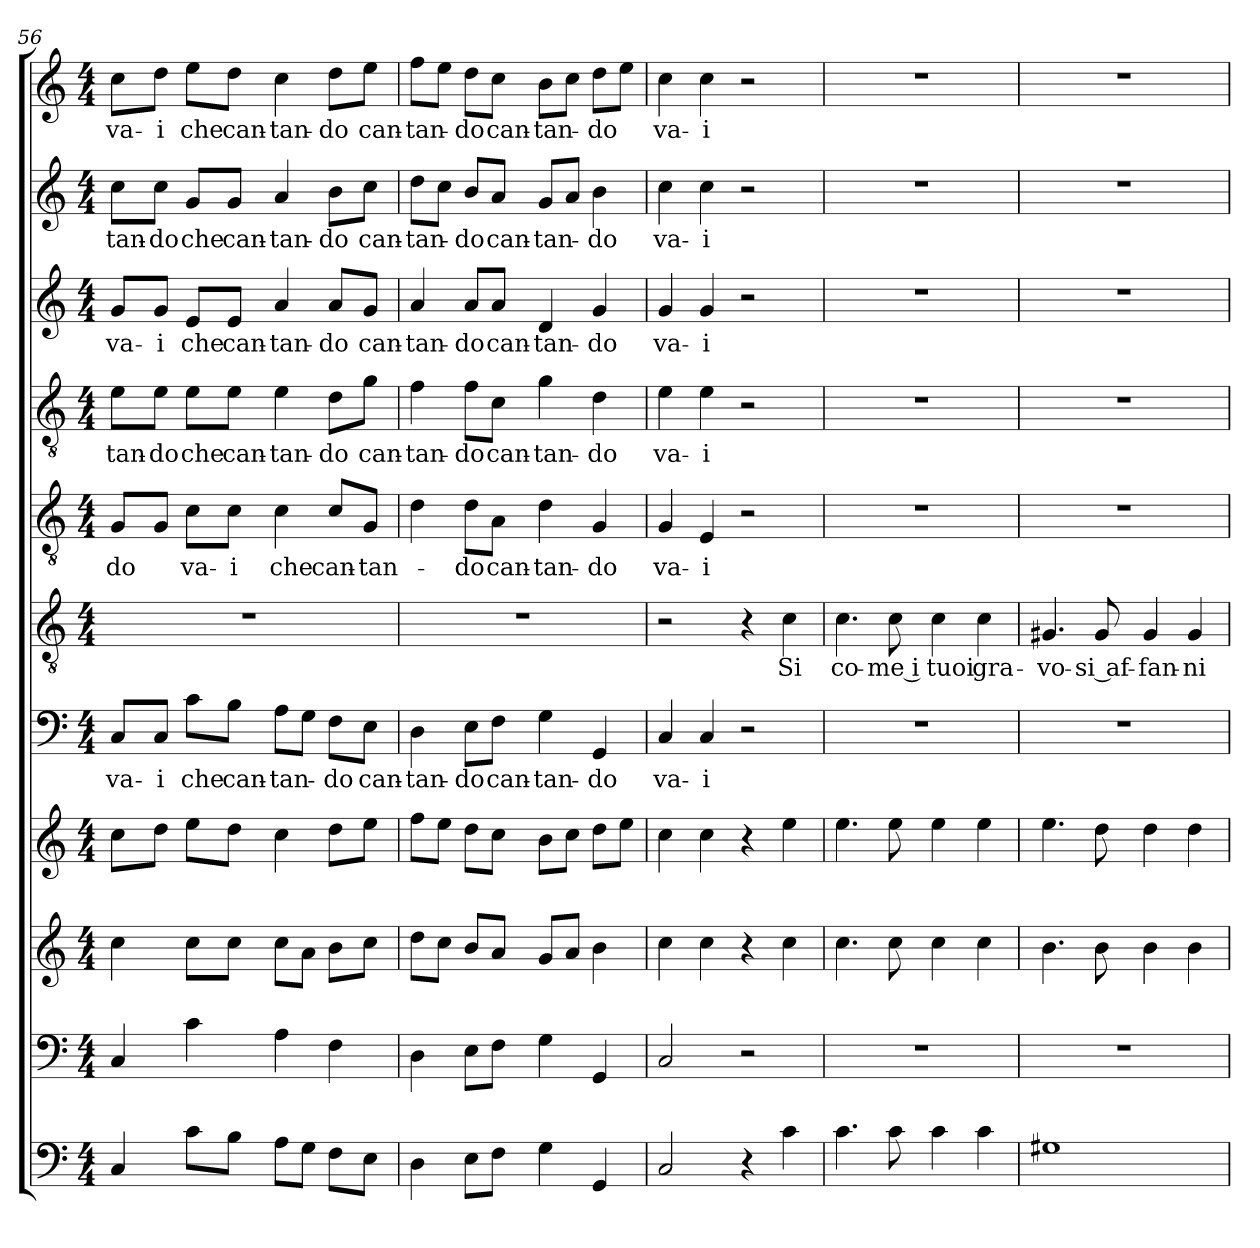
**kern	**kern	**kern	**kern	**kern	**text	**kern	**text	**kern	**text	**kern	**text	**kern	**text	**kern	**text	**kern	**text
*part11	*part10	*part9	*part8	*part7	*part7	*part6	*part6	*part5	*part5	*part4	*part4	*part3	*part3	*part2	*part2	*part1	*part1
*staff11	*staff10	*staff9	*staff8	*staff7	*staff7	*staff6	*staff6	*staff5	*staff5	*staff4	*staff4	*staff3	*staff3	*staff2	*staff2	*staff1	*staff1
*clefF4	*clefF4	*clefG2	*clefG2	*clefF4	*	*clefGv2	*	*clefGv2	*	*clefGv2	*	*clefG2	*	*clefG2	*	*clefG2	*
*k[]	*k[]	*k[]	*k[]	*k[]	*	*k[]	*	*k[]	*	*k[]	*	*k[]	*	*k[]	*	*k[]	*
*C:	*C:	*C:	*C:	*C:	*	*C:	*	*C:	*	*C:	*	*C:	*	*C:	*	*C:	*
*M4/4	*M4/4	*M4/4	*M4/4	*M4/4	*	*M4/4	*	*M4/4	*	*M4/4	*	*M4/4	*	*M4/4	*	*M4/4	*
=56	=56	=56	=56	=56	=56	=56	=56	=56	=56	=56	=56	=56	=56	=56	=56	=56	=56
!	!	!	!	!	!LO:LY:b	!	!	!	!LO:LY:b	!	!LO:LY:b	!	!LO:LY:b	!	!LO:LY:b	!	!LO:LY:b
4C/	4C/	4cc\	8cc\L	8C/L	va-	1r	.	8G/L	-do	8e\L	-tan-	8g/L	va-	8cc\L	-tan-	8cc\L	va-
!	!	!	!	!	!LO:LY:b	!	!	!	!	!	!LO:LY:b	!	!LO:LY:b	!	!LO:LY:b	!	!LO:LY:b
.	.	.	8dd\J	8C/J	-i	.	.	8G/J	.	8e\J	-do	8g/J	-i	8cc\J	-do	8dd\J	-i
!	!	!	!	!	!LO:LY:b	!	!	!	!LO:LY:b	!	!LO:LY:b	!	!LO:LY:b	!	!LO:LY:b	!	!LO:LY:b
8c\L	4c\	8cc\L	8ee\L	8c\L	che	.	.	8c\L	va-	8e\L	che	8e/L	che	8g/L	che	8ee\L	che
!	!	!	!	!	!LO:LY:b	!	!	!	!LO:LY:b	!	!LO:LY:b	!	!LO:LY:b	!	!LO:LY:b	!	!LO:LY:b
8B\J	.	8cc\J	8dd\J	8B\J	can-	.	.	8c\J	-i	8e\J	can-	8e/J	can-	8g/J	can-	8dd\J	can-
!	!	!	!	!	!LO:LY:b	!	!	!	!LO:LY:b	!	!LO:LY:b	!	!LO:LY:b	!	!LO:LY:b	!	!LO:LY:b
8A\L	4A\	8cc\L	4cc\	8A\L	-tan-	.	.	4c\	che	4e\	-tan-	4a/	-tan-	4a/	-tan-	4cc\	-tan-
8G\J	.	8a\J	.	8G\J	.	.	.	.	.	.	.	.	.	.	.	.	.
!	!	!	!	!	!LO:LY:b	!	!	!	!LO:LY:b	!	!LO:LY:b	!	!LO:LY:b	!	!LO:LY:b	!	!LO:LY:b
8F\L	4F\	8b\L	8dd\L	8F\L	-do	.	.	8c/L	can-	8d\L	-do	8a/L	-do	8b\L	-do	8dd\L	-do
!	!	!	!	!	!LO:LY:b	!	!	!	!LO:LY:b	!	!LO:LY:b	!	!LO:LY:b	!	!LO:LY:b	!	!LO:LY:b
8E\J	.	8cc\J	8ee\J	8E\J	can-	.	.	8G/J	-tan-	8g\J	can-	8g/J	can-	8cc\J	can-	8ee\J	can-
=57	=57	=57	=57	=57	=57	=57	=57	=57	=57	=57	=57	=57	=57	=57	=57	=57	=57
!	!	!	!	!	!LO:LY:b	!	!	!	!	!	!LO:LY:b	!	!LO:LY:b	!	!LO:LY:b	!	!LO:LY:b
4D\	4D\	8dd\L	8ff\L	4D\	-tan-	1r	.	4d\	.	4f\	-tan-	4a/	-tan-	8dd\L	-tan-	8ff\L	-tan-
.	.	8cc\J	8ee\J	.	.	.	.	.	.	.	.	.	.	8cc\J	.	8ee\J	.
!	!	!	!	!	!LO:LY:b	!	!	!	!LO:LY:b	!	!LO:LY:b	!	!LO:LY:b	!	!LO:LY:b	!	!LO:LY:b
8E\L	8E\L	8b/L	8dd\L	8E\L	-do	.	.	8d\L	-do	8f\L	-do	8a/L	-do	8b/L	-do	8dd\L	-do
!	!	!	!	!	!LO:LY:b	!	!	!	!LO:LY:b	!	!LO:LY:b	!	!LO:LY:b	!	!LO:LY:b	!	!LO:LY:b
8F\J	8F\J	8a/J	8cc\J	8F\J	can-	.	.	8A\J	can-	8c\J	can-	8a/J	can-	8a/J	can-	8cc\J	can-
!	!	!	!	!	!LO:LY:b	!	!	!	!LO:LY:b	!	!LO:LY:b	!	!LO:LY:b	!	!LO:LY:b	!	!LO:LY:b
4G\	4G\	8g/L	8b\L	4G\	-tan-	.	.	4d\	-tan-	4g\	-tan-	4d/	-tan-	8g/L	-tan-	8b\L	-tan-
.	.	8a/J	8cc\J	.	.	.	.	.	.	.	.	.	.	8a/J	.	8cc\J	.
!	!	!	!	!	!LO:LY:b	!	!	!	!LO:LY:b	!	!LO:LY:b	!	!LO:LY:b	!	!LO:LY:b	!	!LO:LY:b
4GG/	4GG/	4b\	8dd\L	4GG/	-do	.	.	4G/	-do	4d\	-do	4g/	-do	4b\	-do	8dd\L	-do
.	.	.	8ee\J	.	.	.	.	.	.	.	.	.	.	.	.	8ee\J	.
!!LO:PB:g=z
=58	=58	=58	=58	=58	=58	=58	=58	=58	=58	=58	=58	=58	=58	=58	=58	=58	=58
!	!	!	!	!	!LO:LY:b	!	!	!	!LO:LY:b	!	!LO:LY:b	!	!LO:LY:b	!	!LO:LY:b	!	!LO:LY:b
2C/	2C/	4cc\	4cc\	4C/	va-	2r	.	4G/	va-	4e\	va-	4g/	va-	4cc\	va-	4cc\	va-
!	!	!	!	!	!LO:LY:b	!	!	!	!LO:LY:b	!	!LO:LY:b	!	!LO:LY:b	!	!LO:LY:b	!	!LO:LY:b
.	.	4cc\	4cc\	4C/	-i	.	.	4E/	-i	4e\	-i	4g/	-i	4cc\	-i	4cc\	-i
4r	2r	4r	4r	2r	.	4r	.	2r	.	2r	.	2r	.	2r	.	2r	.
!	!	!	!	!	!	!	!LO:LY:b	!	!	!	!	!	!	!	!	!	!
4c\	.	4cc\	4ee\	.	.	4c\	Si	.	.	.	.	.	.	.	.	.	.
=59	=59	=59	=59	=59	=59	=59	=59	=59	=59	=59	=59	=59	=59	=59	=59	=59	=59
!	!	!	!	!	!	!	!LO:LY:b	!	!	!	!	!	!	!	!	!	!
4.c\	1r	4.cc\	4.ee\	1r	.	4.c\	co-	1r	.	1r	.	1r	.	1r	.	1r	.
!	!	!	!	!	!	!	!LO:LY:b	!	!	!	!	!	!	!	!	!	!
8c\	.	8cc\	8ee\	.	.	8c\	-me i	.	.	.	.	.	.	.	.	.	.
!	!	!	!	!	!	!	!LO:LY:b	!	!	!	!	!	!	!	!	!	!
4c\	.	4cc\	4ee\	.	.	4c\	tuoi	.	.	.	.	.	.	.	.	.	.
!	!	!	!	!	!	!	!LO:LY:b	!	!	!	!	!	!	!	!	!	!
4c\	.	4cc\	4ee\	.	.	4c\	gra-	.	.	.	.	.	.	.	.	.	.
=60	=60	=60	=60	=60	=60	=60	=60	=60	=60	=60	=60	=60	=60	=60	=60	=60	=60
!	!	!	!	!	!	!	!LO:LY:b	!	!	!	!	!	!	!	!	!	!
1G#X	1r	4.b\	4.ee\	1r	.	4.G#X/	-vo-	1r	.	1r	.	1r	.	1r	.	1r	.
!	!	!	!	!	!	!	!LO:LY:b	!	!	!	!	!	!	!	!	!	!
.	.	8b\	8dd\	.	.	8G#/	-si af-	.	.	.	.	.	.	.	.	.	.
!	!	!	!	!	!	!	!LO:LY:b	!	!	!	!	!	!	!	!	!	!
.	.	4b\	4dd\	.	.	4G#/	-fan-	.	.	.	.	.	.	.	.	.	.
!	!	!	!	!	!	!	!LO:LY:b	!	!	!	!	!	!	!	!	!	!
.	.	4b\	4dd\	.	.	4G#/	-ni	.	.	.	.	.	.	.	.	.	.
=	=	=	=	=	=	=	=	=	=	=	=	=	=	=	=	=	=
*-	*-	*-	*-	*-	*-	*-	*-	*-	*-	*-	*-	*-	*-	*-	*-	*-	*-
